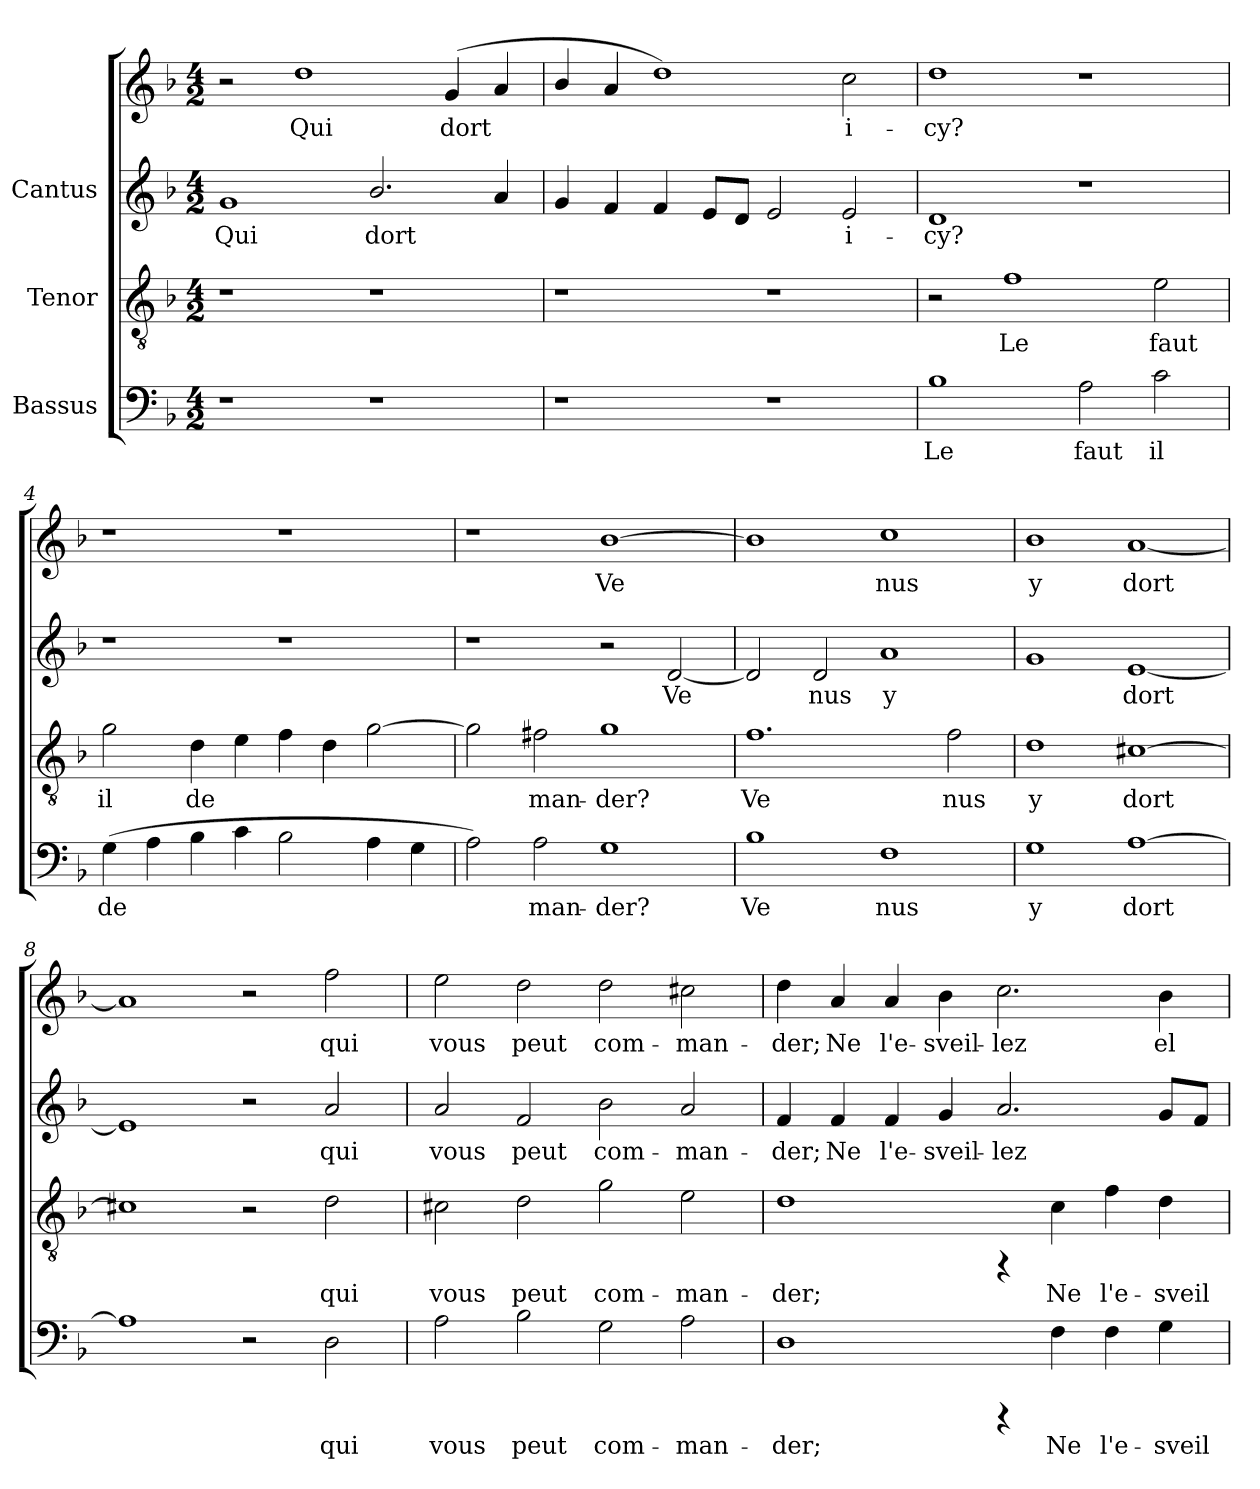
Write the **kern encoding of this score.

**kern	**text	**kern	**text	**kern	**text	**kern	**text
*part3	*part3	*part2	*part2	*part1	*part1	*part1	*part1
*staff4	*staff4	*staff3	*staff3	*staff2	*staff2	*staff1	*staff1
*I"Bassus	*	*I"Tenor	*	*I"Cantus	*	*	*
!!LO:PB:g=z
*stria5	*	*stria5	*	*stria5	*	*stria5	*
*clefF4	*	*clefGv2	*	*clefG2	*	*clefG2	*
*k[b-]	*	*k[b-]	*	*k[b-]	*	*k[b-]	*
*F:	*	*F:	*	*F:	*	*F:	*
*M4/2	*	*M4/2	*	*M4/2	*	*M4/2	*
*MM168	*	*MM168	*	*MM168	*	*MM168	*
=1	=1	=1	=1	=1	=1	=1	=1
!	!	!	!	!	!LO:LY:b:cj	!	!
1r	.	1r	.	1g	Qui	2r	.
!	!	!	!	!	!	!	!LO:LY:b:cj
.	.	.	.	.	.	1dd	Qui
!	!	!	!	!	!LO:LY:b:cj	!	!
1r	.	1r	.	2.b-/	dort	.	.
!	!	!	!	!	!	!	!LO:LY:b:cj
.	.	.	.	.	.	(<4g/	dort
!	!	!	!	!	!LO:LY:b:cj	!	!LO:LY:b:cj
.	.	.	.	4a/	.	4a/	.
=2	=2	=2	=2	=2	=2	=2	=2
!	!	!	!	!	!LO:LY:b:cj	!	!LO:LY:b:cj
1r	.	1r	.	4g/	-	4b-/	.
!	!	!	!	!	!LO:LY:b:cj	!	!LO:LY:b:cj
.	.	.	.	4f/	.	4a/	.
!	!	!	!	!	!LO:LY:b:cj	!	!LO:LY:b:cj
.	.	.	.	4f/	.	1dd)	.
!	!	!	!	!	!LO:LY:b:cj	!	!
.	.	.	.	8e/L	.	.	.
!	!	!	!	!	!LO:LY:b:cj	!	!
.	.	.	.	8d/J	.	.	.
!	!	!	!	!	!LO:LY:b:cj	!	!
1r	.	1r	.	2e/	.	.	.
!	!	!	!	!	!LO:LY:b:cj	!	!LO:LY:b:cj
.	.	.	.	2e/	i-	2cc\	i-
=3	=3	=3	=3	=3	=3	=3	=3
!	!LO:LY:b:cj	!	!	!	!LO:LY:b:cj	!	!LO:LY:b:cj
1B-	Le	2r	.	1d	cy?	1dd	-cy?
!	!	!	!LO:LY:b:cj	!	!	!	!
.	.	1f	Le	.	.	.	.
!	!LO:LY:b:cj	!	!	!	!	!	!
2A\	faut	.	.	1r	.	1r	.
!	!LO:LY:b:cj	!	!LO:LY:b:cj	!	!	!	!
2c\	il	2e\	faut	.	.	.	.
!!LO:LB:g=z
=4	=4	=4	=4	=4	=4	=4	=4
!	!LO:LY:b:cj	!	!LO:LY:b:cj	!	!	!	!
(>4G\	de-	2g\	il	1r	.	1r	.
!	!LO:LY:b:cj	!	!	!	!	!	!
4A\	--	.	.	.	.	.	.
!	!LO:LY:b:cj	!	!LO:LY:b:cj	!	!	!	!
4B-\	--	4d\	de-	.	.	.	.
!	!LO:LY:b:cj	!	!LO:LY:b:cj	!	!	!	!
4c\	--	4e\	--	.	.	.	.
!	!LO:LY:b:cj	!	!LO:LY:b:cj	!	!	!	!
2B-\	--	4f\	--	1r	.	1r	.
!	!	!	!LO:LY:b:cj	!	!	!	!
.	.	4d\	--	.	.	.	.
!	!LO:LY:b:cj	!	!LO:LY:b:cj	!	!	!	!
4A\	--	[>2g\	--	.	.	.	.
!	!LO:LY:b:cj	!	!	!	!	!	!
4G\	--	.	.	.	.	.	.
=5	=5	=5	=5	=5	=5	=5	=5
!	!LO:LY:b:cj	!	!LO:LY:b:cj	!	!	!	!
2A\)	-	2g\]	-	1r	.	1r	.
!	!LO:LY:b:cj	!	!LO:LY:b:cj	!	!	!	!
2A\	man-	2f#X\	man-	.	.	.	.
!	!LO:LY:b:cj	!	!LO:LY:b:cj	!	!	!	!LO:LY:b:cj
1G	-der?	1g	-der?	2r	.	[>1b-	Ve
!	!	!	!	!	!LO:LY:b:cj	!	!
.	.	.	.	[<2d/	Ve	.	.
=6	=6	=6	=6	=6	=6	=6	=6
!	!LO:LY:b:cj	!	!LO:LY:b:cj	!	!LO:LY:b:cj	!	!LO:LY:b:cj
1B-	Ve	1.f	Ve	2d/]	.	1b-]	.
!	!	!	!	!	!LO:LY:b:cj	!	!
.	.	.	.	2d/	nus	.	.
!	!LO:LY:b:cj	!	!	!	!LO:LY:b:cj	!	!LO:LY:b:cj
1F	nus	.	.	1a	y	1cc	nus
!	!	!	!LO:LY:b:cj	!	!	!	!
.	.	2f\	nus	.	.	.	.
=7	=7	=7	=7	=7	=7	=7	=7
!	!LO:LY:b:cj	!	!LO:LY:b:cj	!	!LO:LY:b:cj	!	!LO:LY:b:cj
1G	y	1d	y	1g	.	1b-	y
!	!LO:LY:b:cj	!	!LO:LY:b:cj	!	!LO:LY:b:cj	!	!LO:LY:b:cj
[>1A	dort	[>1c#X	dort	[<1e	dort	[<1a	dort
!!LO:LB:g=z
=8	=8	=8	=8	=8	=8	=8	=8
!	!LO:LY:b:cj	!	!LO:LY:b:cj	!	!LO:LY:b:cj	!	!LO:LY:b:cj
1A]	.	1c#X]	.	1e]	.	1a]	.
2r	.	2r	.	2r	.	2r	.
!	!LO:LY:b:cj	!	!LO:LY:b:cj	!	!LO:LY:b:cj	!	!LO:LY:b:cj
2D\	qui	2d\	qui	2a/	qui	2ff\	qui
=9	=9	=9	=9	=9	=9	=9	=9
!	!LO:LY:b:cj	!	!LO:LY:b:cj	!	!LO:LY:b:cj	!	!LO:LY:b:cj
2A\	vous	2c#X\	vous	2a/	-vous	2ee\	vous
!	!LO:LY:b:cj	!	!LO:LY:b:cj	!	!LO:LY:b:cj	!	!LO:LY:b:cj
2B-\	peut	2d\	peut	2f/	peut	2dd\	peut
!	!LO:LY:b:cj	!	!LO:LY:b:cj	!	!LO:LY:b:cj	!	!LO:LY:b:cj
2G\	com-	2g\	com-	2b-\	com-	2dd\	com-
!	!LO:LY:b:cj	!	!LO:LY:b:cj	!	!LO:LY:b:cj	!	!LO:LY:b:cj
2A\	-man-	2e\	-man-	2a/	-man-	2cc#X\	-man-
=10	=10	=10	=10	=10	=10	=10	=10
!	!LO:LY:b:cj	!	!LO:LY:b:cj	!	!LO:LY:b:cj	!	!LO:LY:b:cj
1D	-der;	1d	-der;	4f/	-der;	4dd\	-der;
!	!	!	!	!	!LO:LY:b:cj	!	!LO:LY:b:cj
.	.	.	.	4f/	Ne	4a/	Ne
!	!	!	!	!	!LO:LY:b:cj	!	!LO:LY:b:cj
.	.	.	.	4f/	l'e-	4a/	l'e-
!	!	!	!	!	!LO:LY:b:cj	!	!LO:LY:b:cj
.	.	.	.	4g/	-sveil-	4b-\	-sveil-
!	!	!	!	!	!LO:LY:b:cj	!	!LO:LY:b:cj
4rCCC	.	4rFF	.	2.a/	-lez	2.cc\	-lez
!	!LO:LY:b:cj	!	!LO:LY:b:cj	!	!	!	!
4F\	Ne	4c\	Ne	.	.	.	.
!	!LO:LY:b:cj	!	!LO:LY:b:cj	!	!	!	!
4F\	l'e-	4f\	l'e-	.	.	.	.
!	!LO:LY:b:cj	!	!LO:LY:b:cj	!	!LO:LY:b:cj	!	!LO:LY:b:cj
4G\	-sveil-	4d\	-sveil-	8g/L	.	4b-\	el-
!	!	!	!	!	!LO:LY:b:cj	!	!
.	.	.	.	8f/J	.	.	.
=	=	=	=	=	=	=	=
*-	*-	*-	*-	*-	*-	*-	*-
